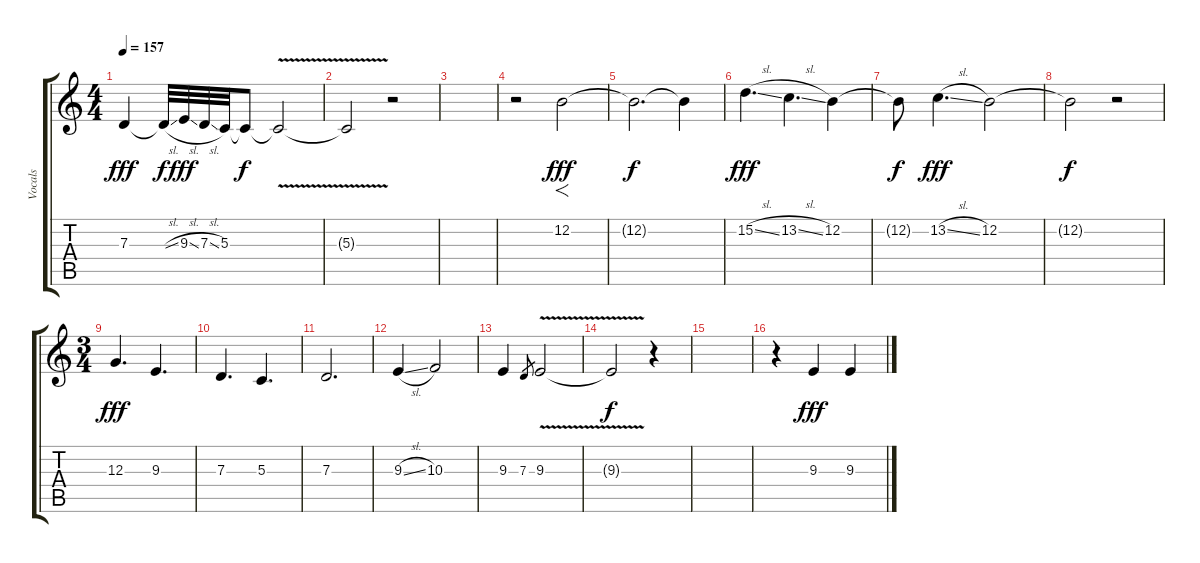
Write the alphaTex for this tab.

\track ("Vocals" "Vocals") {instrument lead6voice}
\staff {score tabs}
\tuning (E4 B3 G3 D3 A2 E2) {hide}
\ts (4 4)
\tempo 157
\clef g2
\ks c
7.3.4{dy fff} 7.3{sl t}.32{dy f} 9.3{sl}.32{dy fff} 7.3{sl}.32 5.3.32 5.3{t}.8{dy f} 5.3{v t}.2 |
5.3{t}.2 r.2 |
|
r.2 12.2.2{f dy fff} |
12.2{t}.2{d dy f} 12.2{t}.4 |
15.2{sl}.4{d dy fff} 13.2{sl}.4{d} 12.2.4 |
12.2{t}.8{dy f} 13.2{sl}.4{d dy fff} 12.2.2 |
12.2{t}.2{dy f} r.2 |
\ts (3 4)
12.3.4{d dy fff} 9.3.4{d} |
7.3.4{d} 5.3.4{d} |
7.3.2{d} |
9.3{sl}.4 10.3.2 |
9.3.4 7.3.8{gr} 9.3{v}.2 |
9.3{t}.2{dy f} r.4 |
|
r.4 9.3.4{dy fff} 9.3.4
